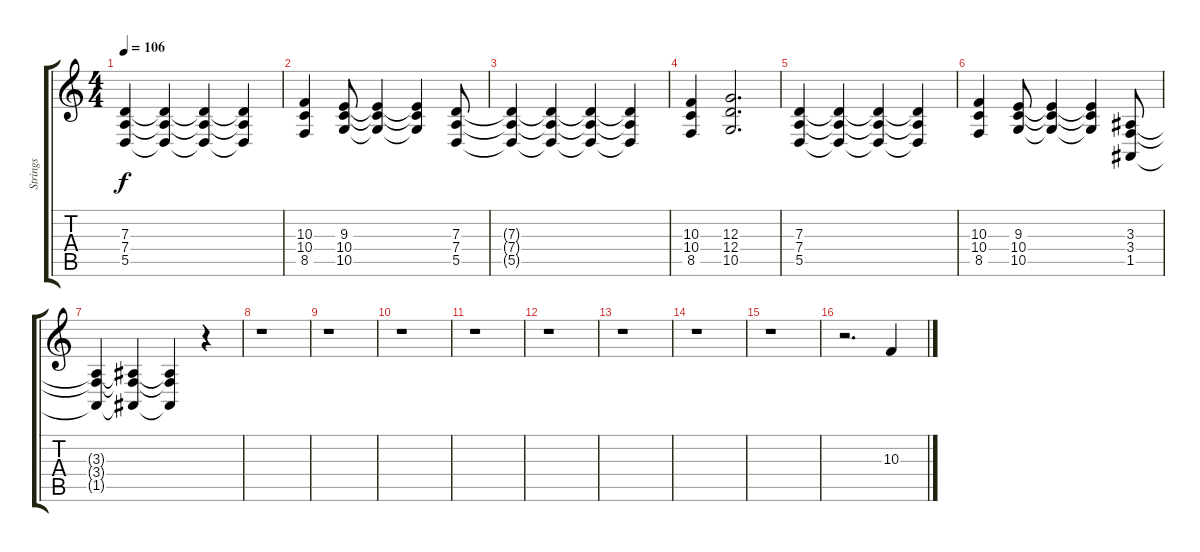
\track ("Strings" "Strings") {instrument stringensemble1}
\staff {score tabs}
\tuning (E4 B3 G3 D3 A2 E2) {hide}
\ts (4 4)
\tempo 106
\clef g2
\ks c
(7.3 7.4 5.5).4{dy f} (7.3{t} 7.4{t} 5.5{t}).4 (7.3{t} 7.4{t} 5.5{t}).4 (7.3{t} 7.4{t} 5.5{t}).4 |
(10.3 10.4 8.5).4 (9.3 10.4 10.5).8 (9.3{t} 10.4{t} 10.5{t}).4 (9.3{t} 10.4{t} 10.5{t}).4 (7.3 7.4 5.5).8 |
(7.3{t} 7.4{t} 5.5{t}).4 (7.3{t} 7.4{t} 5.5{t}).4 (7.3{t} 7.4{t} 5.5{t}).4 (7.3{t} 7.4{t} 5.5{t}).4 |
(10.3 10.4 8.5).4 (12.3 12.4 10.5).2{d} |
(7.3 7.4 5.5).4 (7.3{t} 7.4{t} 5.5{t}).4 (7.3{t} 7.4{t} 5.5{t}).4 (7.3{t} 7.4{t} 5.5{t}).4 |
(10.3 10.4 8.5).4 (9.3 10.4 10.5).8 (9.3{t} 10.4{t} 10.5{t}).4 (9.3{t} 10.4{t} 10.5{t}).4 (3.3 3.4 1.5).8 |
(3.3{t} 3.4{t} 1.5{t}).4 (3.3{t} 3.4{t} 1.5{t}).4 (3.3{t} 3.4{t} 1.5{t}).4 r.4 |
r.1 |
r.1 |
r.1 |
r.1 |
r.1 |
r.1 |
r.1 |
r.1 |
r.2{d} 10.3.4
